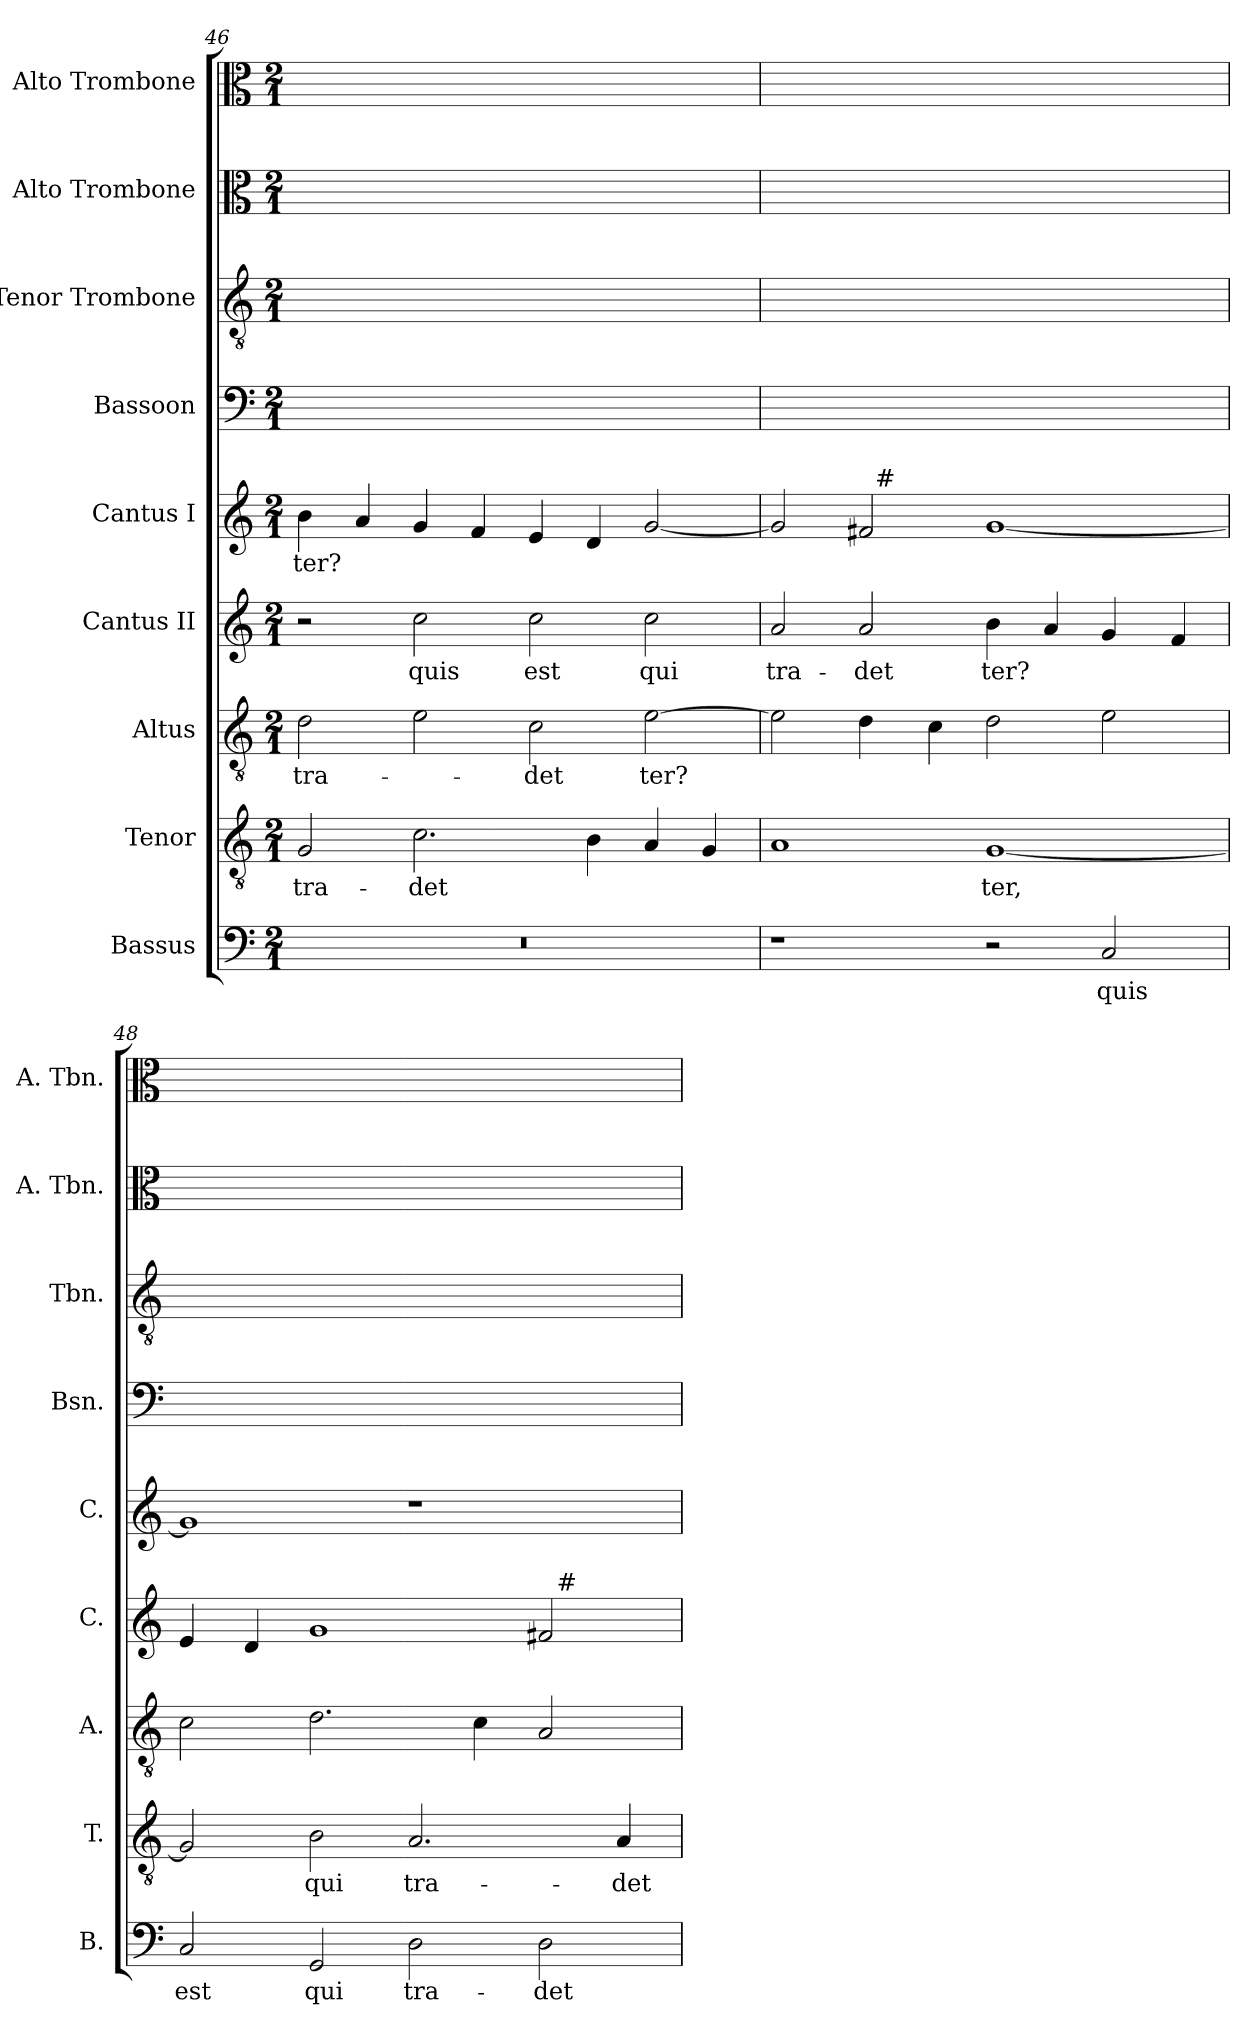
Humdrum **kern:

**kern	**text	**kern	**text	**kern	**text	**kern	**text	**kern	**text	**kern	**text	**kern	**text	**kern	**text	**kern	**text
*part9	*part9	*part8	*part8	*part7	*part7	*part6	*part6	*part5	*part5	*part4	*part4	*part3	*part3	*part2	*part2	*part1	*part1
*staff9	*staff9	*staff8	*staff8	*staff7	*staff7	*staff6	*staff6	*staff5	*staff5	*staff4	*staff4	*staff3	*staff3	*staff2	*staff2	*staff1	*staff1
*I"Bassus	*	*I"Tenor	*	*I"Altus	*	*I"Cantus II	*	*I"Cantus I	*	*I"Bassoon	*	*I"Tenor Trombone	*	*I"Alto Trombone	*	*I"Alto Trombone	*
*I'B.	*	*I'T.	*	*I'A.	*	*I'C.	*	*I'C.	*	*I'Bsn.	*	*I'Tbn.	*	*I'A. Tbn.	*	*I'A. Tbn.	*
*clefF4	*	*clefGv2	*	*clefGv2	*	*clefG2	*	*clefG2	*	*clefF4	*	*clefGv2	*	*clefC3	*	*clefC3	*
*	*	*ITrd7c12	*	*ITrd7c12	*	*	*	*	*	*	*	*	*	*	*	*	*
*k[]	*	*k[]	*	*k[]	*	*k[]	*	*k[]	*	*k[]	*	*k[]	*	*k[]	*	*k[]	*
*C:	*	*C:	*	*C:	*	*C:	*	*C:	*	*C:	*	*C:	*	*C:	*	*C:	*
*M2/1	*	*M2/1	*	*M2/1	*	*M2/1	*	*M2/1	*	*M2/1	*	*M2/1	*	*M2/1	*	*M2/1	*
=46	=46	=46	=46	=46	=46	=46	=46	=46	=46	=46	=46	=46	=46	=46	=46	=46	=46
!LO:N:vis=1	!	!	!LO:LY:b	!	!LO:LY:b	!	!	!	!LO:LY:b	!	!	!	!	!	!	!	!
0r	.	2GG/	tra-	2D\	tra-	2r	.	4b\	ter?	0ryy	.	2GG/yy	tra-	2ryy	.	4b\yy	ter?
.	.	.	.	.	.	.	.	4a/	.	.	.	.	.	.	.	4a\yy	.
!	!	!	!LO:LY:b	!	!	!	!LO:LY:b	!	!	!	!	!	!	!	!	!	!
.	.	2.C\	-det	2E\	.	2cc\	quis	4g/	.	.	.	2.C/yy	-det	2cc\yy	quis	4g\yy	.
.	.	.	.	.	.	.	.	4f/	.	.	.	.	.	.	.	4f\yy	.
!	!	!	!	!	!LO:LY:b	!	!LO:LY:b	!	!	!	!	!	!	!	!	!	!
.	.	.	.	2C\	-det	2cc\	est	4e/	.	.	.	.	.	2cc\yy	est	4e\yy	.
.	.	4BB\	.	.	.	.	.	4d/	.	.	.	4BB/yy	.	.	.	4d\yy	.
!	!	!	!	!	!LO:LY:b	!	!LO:LY:b	!	!	!	!	!	!	!	!	!	!
.	.	4AA/	.	[>2E\	ter?	2cc\	qui	[<2g/	.	.	.	4AA/yy	.	2cc\yy	qui	[>2g\yy	.
.	.	4GG/	.	.	.	.	.	.	.	.	.	4GG/yy	.	.	.	.	.
=47	=47	=47	=47	=47	=47	=47	=47	=47	=47	=47	=47	=47	=47	=47	=47	=47	=47
!	!	!	!	!	!	!	!LO:LY:b	!	!	!	!	!	!	!	!	!	!
*	*	*	*	*	*	*	*	*^	*	*	*	*	*	*	*	*	*
1r	.	1AA	.	2E\]	.	2a/	tra-	2g/]	2ryy	.	1ryy	.	1AAyy	.	2a\yy	tra-	2g\yy]	.
!	!	!	!	!	!	!	!LO:LY:b	!	!	!	!	!	!	!	!	!	!	!
.	.	.	.	4D\	.	2a/	-det	2f#/	32ryy	.	.	.	.	.	2a\yy	-det	2f#\yy	.
!	!	!	!	!	!	!	!	!	!LO:TX:a:t=#	!	!	!	!	!	!	!	!	!
.	.	.	.	.	.	.	.	.	1ryy	.	.	.	.	.	.	.	.	.
.	.	.	.	4C\	.	.	.	.	.	.	.	.	.	.	.	.	.	.
!	!	!	!LO:LY:b	!	!	!	!LO:LY:b	!	!	!	!	!	!	!	!	!	!	!
2r	.	[<1GG	ter,	2D\	.	4b\	ter?	[<1g	.	.	2ryy	.	[<1GGyy	ter,	4b\yy	ter?	[>1gyy	.
.	.	.	.	.	.	4a/	.	.	.	.	.	.	.	.	4a\yy	.	.	.
!	!LO:LY:b	!	!	!	!	!	!	!	!	!	!	!	!	!	!	!	!	!
2C/	quis	.	.	2E\	.	4g/	.	.	.	.	2C/yy	quis	.	.	4g\yy	.	.	.
.	.	.	.	.	.	.	.	.	4...ryy	.	.	.	.	.	.	.	.	.
.	.	.	.	.	.	4f/	.	.	.	.	.	.	.	.	4f\yy	.	.	.
=48	=48	=48	=48	=48	=48	=48	=48	=48	=48	=48	=48	=48	=48	=48	=48	=48	=48	=48
!	!LO:LY:b	!	!	!	!	!	!	!	!	!	!	!	!	!	!	!	!	!
*	*	*	*	*	*	*^	*	*v	*v	*	*	*	*	*	*	*	*	*
2C/	est	2GG/]	.	2C\	.	4e/	1ryy	.	1g]	.	2C/yy	est	2GG/yy]	.	4e\yy	.	1gyy]	.
.	.	.	.	.	.	4d/	.	.	.	.	.	.	.	.	4d\yy	.	.	.
!	!LO:LY:b	!	!LO:LY:b	!	!	!	!	!	!	!	!	!	!	!	!	!	!	!
2GG/	qui	2BB\	qui	2.D\	.	1g	.	.	.	.	2GG/yy	qui	2BB/yy	qui	1gyy	.	.	.
!	!LO:LY:b	!	!LO:LY:b	!	!	!	!	!	!	!	!	!	!	!	!	!	!	!
2D\	tra-	2.AA/	tra-	.	.	.	2ryy	.	1r	.	2D\yy	tra-	2.AA/yy	tra-	.	.	1ryy	.
.	.	.	.	4C\	.	.	.	.	.	.	.	.	.	.	.	.	.	.
!	!LO:LY:b	!	!	!	!	!	!	!	!	!	!	!	!	!	!	!	!	!
2D\	-det	.	.	2AA/	.	2f#/	32ryy	.	.	.	2D\yy	-det	.	.	2f#\yy	.	.	.
!	!	!	!	!	!	!	!LO:TX:a:t=#	!	!	!	!	!	!	!	!	!	!	!
.	.	.	.	.	.	.	4...ryy	.	.	.	.	.	.	.	.	.	.	.
!	!	!	!LO:LY:b	!	!	!	!	!	!	!	!	!	!	!	!	!	!	!
.	.	4AA/	-det	.	.	.	.	.	.	.	.	.	4AA/yy	-det	.	.	.	.
*	*	*	*	*	*	*v	*v	*	*	*	*	*	*	*	*	*	*	*
=	=	=	=	=	=	=	=	=	=	=	=	=	=	=	=	=	=
*-	*-	*-	*-	*-	*-	*-	*-	*-	*-	*-	*-	*-	*-	*-	*-	*-	*-
